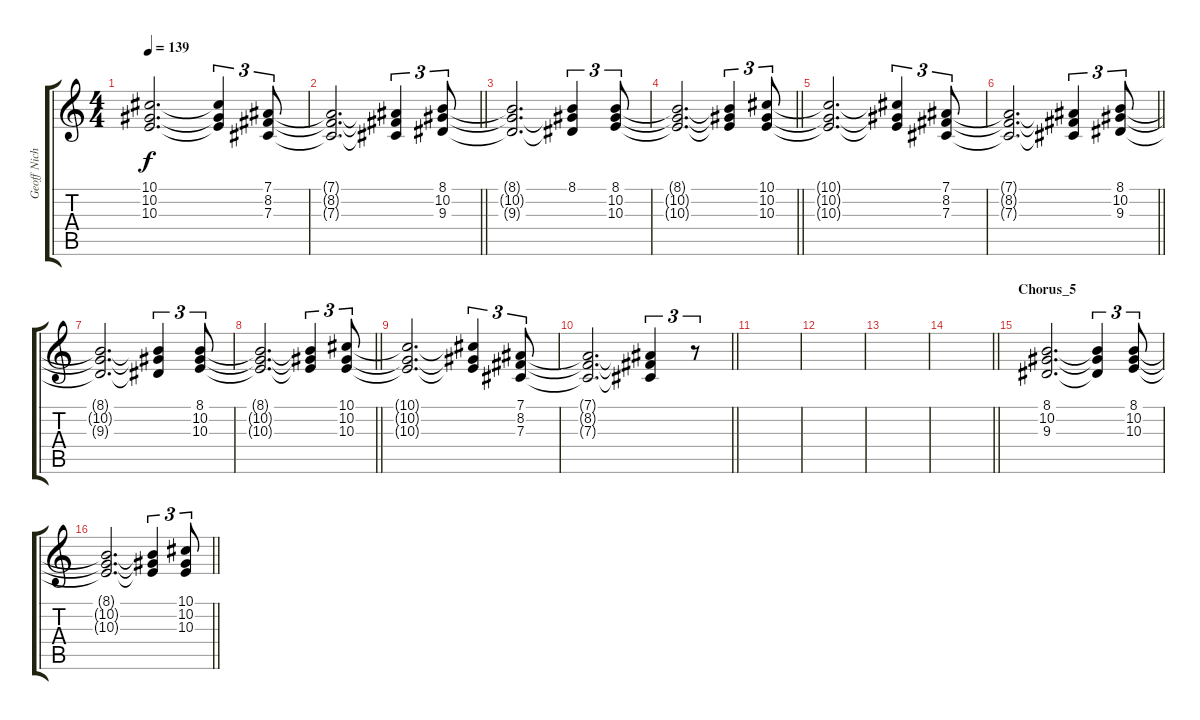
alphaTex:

\track ("Geoff Nichols" "Geoff Nich") {instrument drawbarorgan}
\staff {score tabs}
\tuning (Eb4 Bb3 Gb3 Db3 Ab2 Eb2) {hide}
\ts (4 4)
\tempo 139
\clef g2
\ks c
(10.1{t} 10.2{t} 10.3{t}).2{d dy f} (10.1{t} 10.2{t} 10.3{t}).4{tu (3 2)} (7.1 8.2 7.3).8{tu (3 2)} |
\barLineRight lightlight
(7.1{t} 8.2{t} 7.3{t}).2{d} (7.1{t} 8.2{t} 7.3{t}).4{tu (3 2)} (8.1 10.2 9.3).8{tu (3 2)} |
(8.1{t} 10.2{t} 9.3{t}).2{d} (8.1 10.2{t} 9.3{t}).4{tu (3 2)} (8.1 10.2 10.3).8{tu (3 2)} |
\barLineRight lightlight
(8.1{t} 10.2{t} 10.3{t}).2{d} (8.1{t} 10.2{t} 10.3{t}).4{tu (3 2)} (10.1 10.2 10.3).8{tu (3 2)} |
(10.1{t} 10.2{t} 10.3{t}).2{d} (10.1{t} 10.2{t} 10.3{t}).4{tu (3 2)} (7.1 8.2 7.3).8{tu (3 2)} |
\barLineRight lightlight
(7.1{t} 8.2{t} 7.3{t}).2{d} (7.1{t} 8.2{t} 7.3{t}).4{tu (3 2)} (8.1 10.2 9.3).8{tu (3 2)} |
(8.1{t} 10.2{t} 9.3{t}).2{d} (8.1{t} 10.2{t} 9.3{t}).4{tu (3 2)} (8.1 10.2 10.3).8{tu (3 2)} |
\barLineRight lightlight
(8.1{t} 10.2{t} 10.3{t}).2{d} (8.1{t} 10.2{t} 10.3{t}).4{tu (3 2)} (10.1 10.2 10.3).8{tu (3 2)} |
(10.1{t} 10.2{t} 10.3{t}).2{d} (10.1{t} 10.2{t} 10.3{t}).4{tu (3 2)} (7.1 8.2 7.3).8{tu (3 2)} |
\barLineRight lightlight
(7.1{t} 8.2{t} 7.3{t}).2{d} (7.1{t} 8.2{t} 7.3{t}).4{tu (3 2)} r.8{tu (3 2)} |
|
|
|
\barLineRight lightlight
|
\section ("" "Chorus_5")
(8.1 10.2 9.3).2{d volume 9} (8.1{t} 10.2{t} 9.3{t}).4{tu (3 2)} (8.1 10.2 10.3).8{tu (3 2)} |
\barLineRight lightlight
(8.1{t} 10.2{t} 10.3{t}).2{d} (8.1{t} 10.2{t} 10.3{t}).4{tu (3 2)} (10.1 10.2 10.3).8{tu (3 2)}
